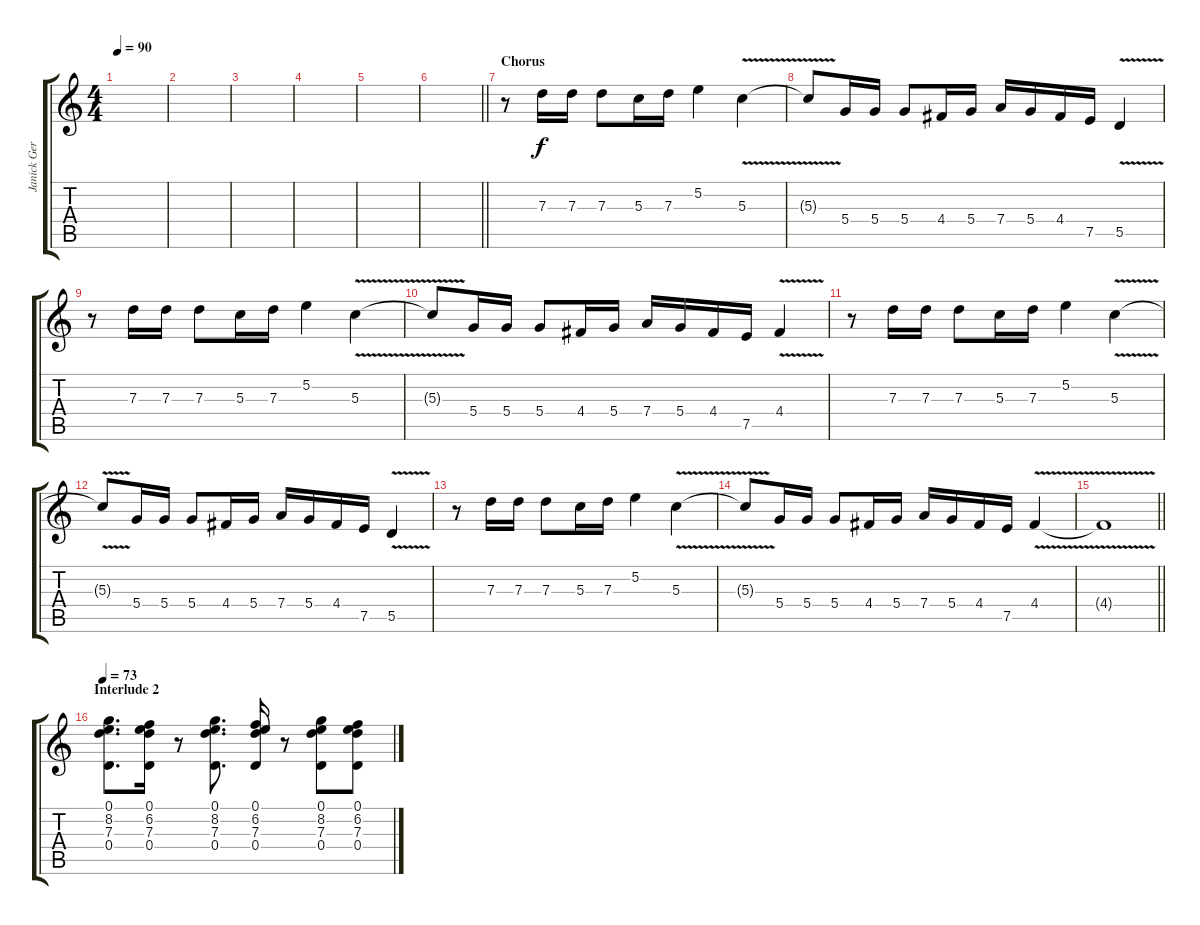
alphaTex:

\track ("Janick Gers" "Janick Ger") {instrument distortionguitar}
\staff {score tabs}
\tuning (E4 B3 G3 D3 A2 D2) {hide}
\ts (4 4)
\tempo 90
\clef g2
\ks c
|
|
|
|
|
\barLineRight lightlight
|
\section ("" "Chorus")
r.8 7.3.16 7.3.16 7.3.8 5.3.16 7.3.16 5.2.4 5.3{v}.4 |
5.3{t}.8 5.4.16 5.4.16 5.4.8 4.4.16 5.4.16 7.4.16 5.4.16 4.4.16 7.5.16 5.5{v}.4 |
r.8 7.3.16 7.3.16 7.3.8 5.3.16 7.3.16 5.2.4 5.3{v}.4 |
5.3{t}.8 5.4.16 5.4.16 5.4.8 4.4.16 5.4.16 7.4.16 5.4.16 4.4.16 7.5.16 4.4{v}.4 |
r.8 7.3.16 7.3.16 7.3.8 5.3.16 7.3.16 5.2.4 5.3{v}.4 |
5.3{t}.8 5.4.16 5.4.16 5.4.8 4.4.16 5.4.16 7.4.16 5.4.16 4.4.16 7.5.16 5.5{v}.4 |
r.8 7.3.16 7.3.16 7.3.8 5.3.16 7.3.16 5.2.4 5.3{v}.4 |
5.3{t}.8 5.4.16 5.4.16 5.4.8 4.4.16 5.4.16 7.4.16 5.4.16 4.4.16 7.5.16 4.4{v}.4 |
\barLineRight lightlight
4.4{t}.1 |
\section ("" "Interlude 2")
\tempo 73
(0.1 8.2 7.3 0.4).8{d volume 13 instrument distortionguitar} (0.1 6.2 7.3 0.4).16 r.8 (0.1 8.2 7.3 0.4).8{d} (0.1 6.2 7.3 0.4).16 r.8 (0.1 8.2 7.3 0.4).8 (0.1 6.2 7.3 0.4).8
